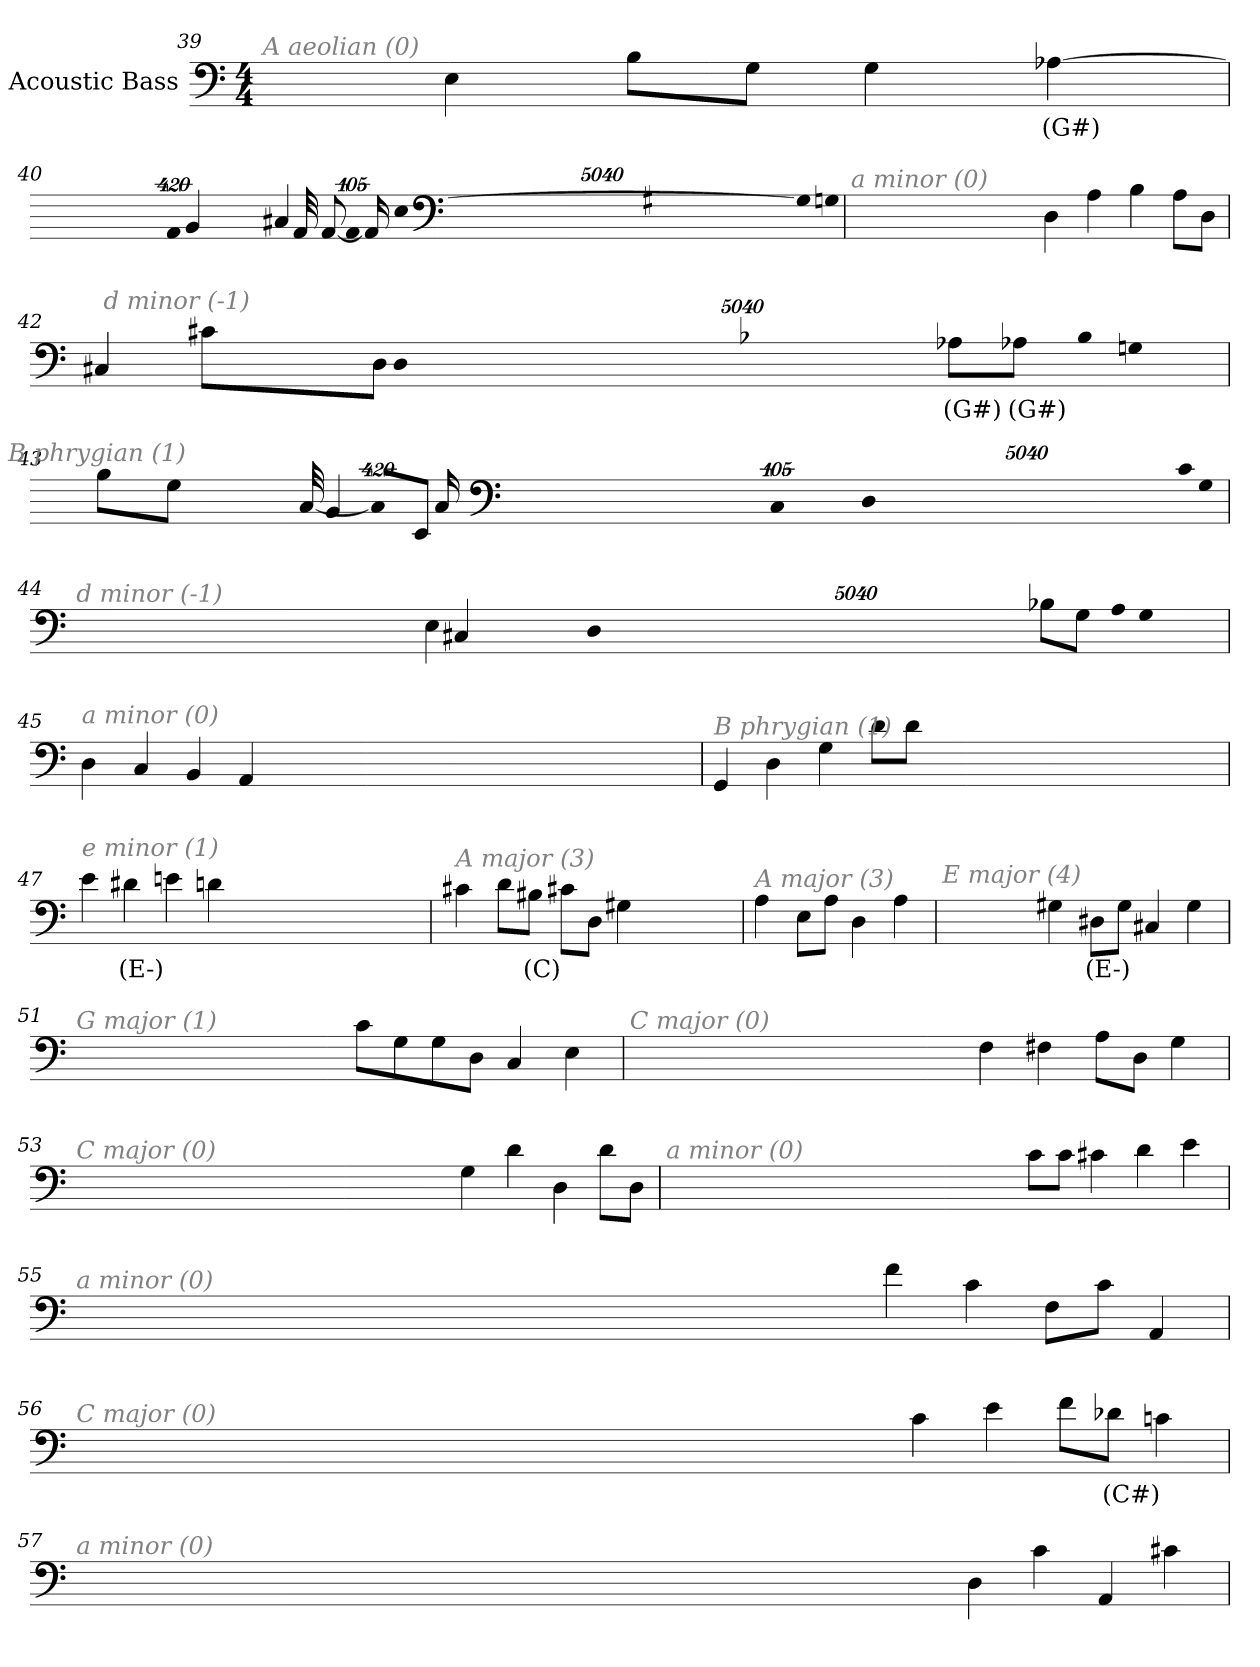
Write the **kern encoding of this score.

**kern	**text
*part1	*part1
*staff1	*staff1
*I"Acoustic Bass	*
*clefF4	*
*ITrd7c12	*
*k[]	*
*C:	*
*M4/4	*
=39	=39
!LO:TX:i:color=#808080:t=A aeolian (0)	!
4EE	.
8BBL	.
8GGJ	.
4GG	.
[4AA-Xi	(G#)
=40	=40
!LO:TX:i:color=#808080:t=A major (3)	!
!LO:N:vis=8	!
40320%3347GG#XL]	.
!LO:N:vis=8	!
40320%3347GGn	.
!LO:N:vis=8	!
40320%3347EEJ	.
!LO:N:vis=1024	!
[13440%13AAA	.
8AAA_	.
16AAA_	.
32AAA_	.
!LO:N:vis=1024%31	!
13440%407AAA]	.
4BBB	.
4CC#X	.
=41	=41
!LO:TX:i:color=#808080:t=a minor (0)	!
4DD	.
4AA	.
4BB	.
8AAL	.
8DDJ	.
=42	=42
!LO:TX:i:color=#808080:t=d minor (-1)	!
8AA-XiL	(G#)
8AA-XiJ	(G#)
!LO:N:vis=8	!
40320%3347BB-XL	.
!LO:N:vis=8	!
40320%3347GGn	.
!LO:N:vis=8	!
40320%3347DDJ	.
4CC#X	.
8C#XL	.
8DDJ	.
=43	=43
!LO:TX:i:color=#808080:t=B phrygian (1)	!
!LO:N:vis=8	!
40320%3347CL	.
!LO:N:vis=8	!
40320%3347GG	.
!LO:N:vis=8	!
40320%3347DDJ	.
!LO:N:vis=1024	!
[13440%13CCL	.
16CCL_	.
32CCL_	.
!LO:N:vis=1024%31	!
13440%407CCL]	.
8EEEJ	.
4BBB	.
8BBL	.
8GGJ	.
=44	=44
!LO:TX:i:color=#808080:t=d minor (-1)	!
8BB-XL	.
8GGJ	.
!LO:N:vis=8	!
40320%3347AAL	.
!LO:N:vis=8	!
40320%3347GG	.
!LO:N:vis=8	!
40320%3347DDJ	.
4CC#X	.
4EE	.
=45	=45
!LO:TX:i:color=#808080:t=a minor (0)	!
4DD	.
4CC	.
4BBB	.
4AAA	.
=46	=46
!LO:TX:i:color=#808080:t=B phrygian (1)	!
4GGG	.
4DD	.
4GG	.
8DL	.
8DJ	.
=47	=47
!LO:TX:i:color=#808080:t=e minor (1)	!
4E	.
4D#Xi	(E-)
4En	.
4D	.
=48	=48
!LO:TX:i:color=#808080:t=A major (3)	!
4C#X	.
8DL	.
8BB#XiJ	(C)
8C#XL	.
8DDJ	.
4GG#X	.
=49	=49
!LO:TX:i:color=#808080:t=A major (3)	!
4AA	.
8EEL	.
8AAJ	.
4DD	.
4AA	.
=50	=50
!LO:TX:i:color=#808080:t=E major (4)	!
4GG#X	.
8DD#XiL	(E-)
8GG#J	.
4CC#X	.
4GG#	.
=51	=51
!LO:TX:i:color=#808080:t=G major (1)	!
8CL	.
8GG	.
8GG	.
8DDJ	.
4CC	.
4EE	.
=52	=52
!LO:TX:i:color=#808080:t=C major (0)	!
4FF	.
4FF#X	.
8AAL	.
8DDJ	.
4GG	.
=53	=53
!LO:TX:i:color=#808080:t=C major (0)	!
4GG	.
4D	.
4DD	.
8DL	.
8DDJ	.
=54	=54
!LO:TX:i:color=#808080:t=a minor (0)	!
8CL	.
8CJ	.
4C#X	.
4D	.
4E	.
=55	=55
!LO:TX:i:color=#808080:t=a minor (0)	!
4F	.
4C	.
8FFL	.
8CJ	.
4AAA	.
=56	=56
!LO:TX:i:color=#808080:t=C major (0)	!
4C	.
4E	.
8FL	.
8D-XiJ	(C#)
4Cn	.
=57	=57
!LO:TX:i:color=#808080:t=a minor (0)	!
4DD	.
4C	.
4AAA	.
4C#X	.
=	=
*-	*-
